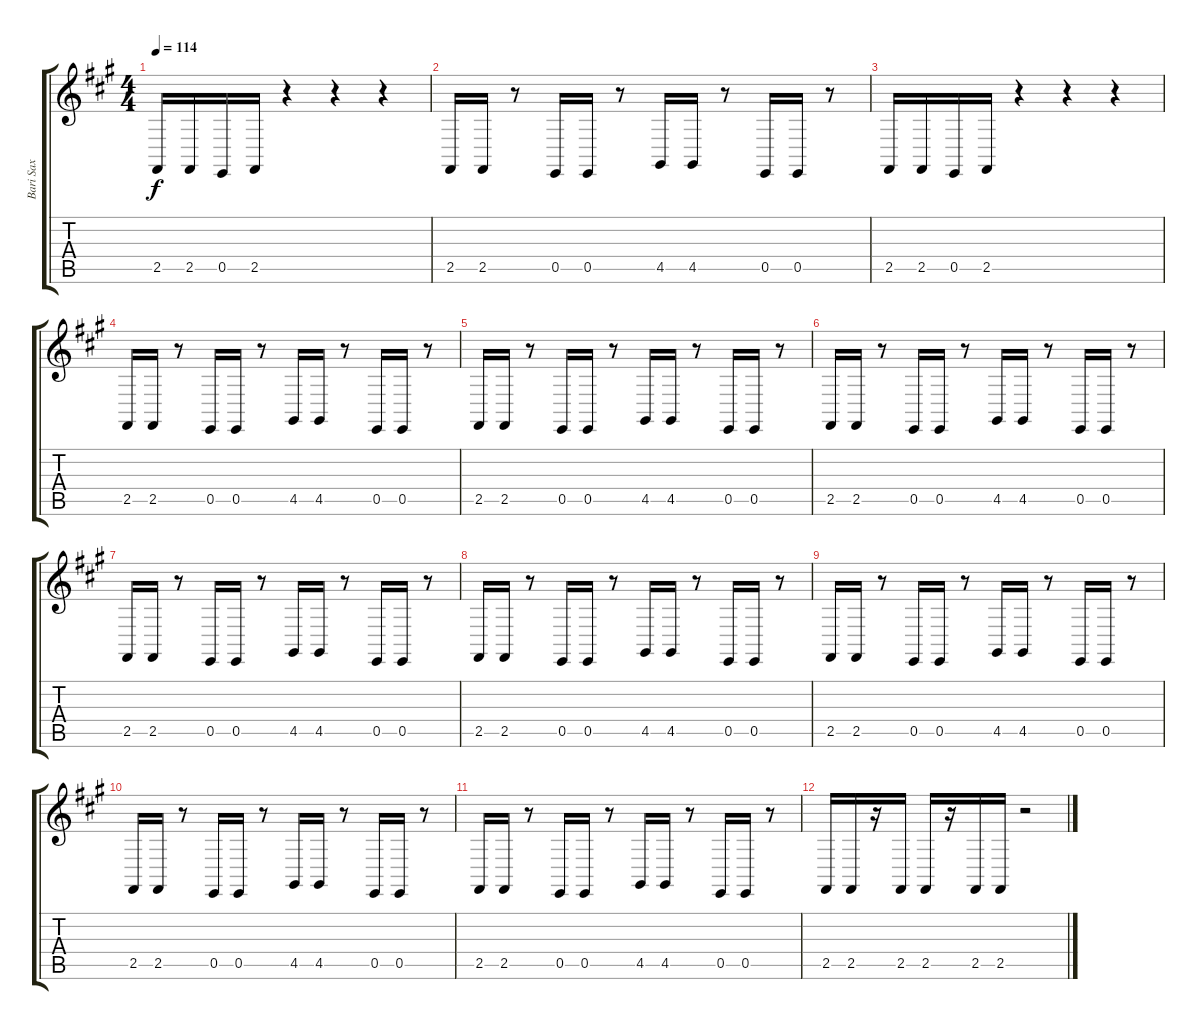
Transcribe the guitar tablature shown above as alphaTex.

\track ("Bari Sax" "Bari Sax") {instrument baritonesax}
\staff {score tabs}
\tuning (B3 Gb3 D3 A2 E2 B1) {hide}
\ts (4 4)
\tempo 114
\clef g2
\ks a
2.5.16{dy f} 2.5.16 0.5.16 2.5.16 r.4 r.4 r.4 |
2.5.16 2.5.16 r.8 0.5.16 0.5.16 r.8 4.5.16 4.5.16 r.8 0.5.16 0.5.16 r.8 |
2.5.16 2.5.16 0.5.16 2.5.16 r.4 r.4 r.4 |
2.5.16 2.5.16 r.8 0.5.16 0.5.16 r.8 4.5.16 4.5.16 r.8 0.5.16 0.5.16 r.8 |
2.5.16 2.5.16 r.8 0.5.16 0.5.16 r.8 4.5.16 4.5.16 r.8 0.5.16 0.5.16 r.8 |
2.5.16 2.5.16 r.8 0.5.16 0.5.16 r.8 4.5.16 4.5.16 r.8 0.5.16 0.5.16 r.8 |
2.5.16 2.5.16 r.8 0.5.16 0.5.16 r.8 4.5.16 4.5.16 r.8 0.5.16 0.5.16 r.8 |
2.5.16 2.5.16 r.8 0.5.16 0.5.16 r.8 4.5.16 4.5.16 r.8 0.5.16 0.5.16 r.8 |
2.5.16 2.5.16 r.8 0.5.16 0.5.16 r.8 4.5.16 4.5.16 r.8 0.5.16 0.5.16 r.8 |
2.5.16 2.5.16 r.8 0.5.16 0.5.16 r.8 4.5.16 4.5.16 r.8 0.5.16 0.5.16 r.8 |
2.5.16 2.5.16 r.8 0.5.16 0.5.16 r.8 4.5.16 4.5.16 r.8 0.5.16 0.5.16 r.8 |
2.5.16 2.5.16 r.16 2.5.16 2.5.16 r.16 2.5.16 2.5.16 r.2
